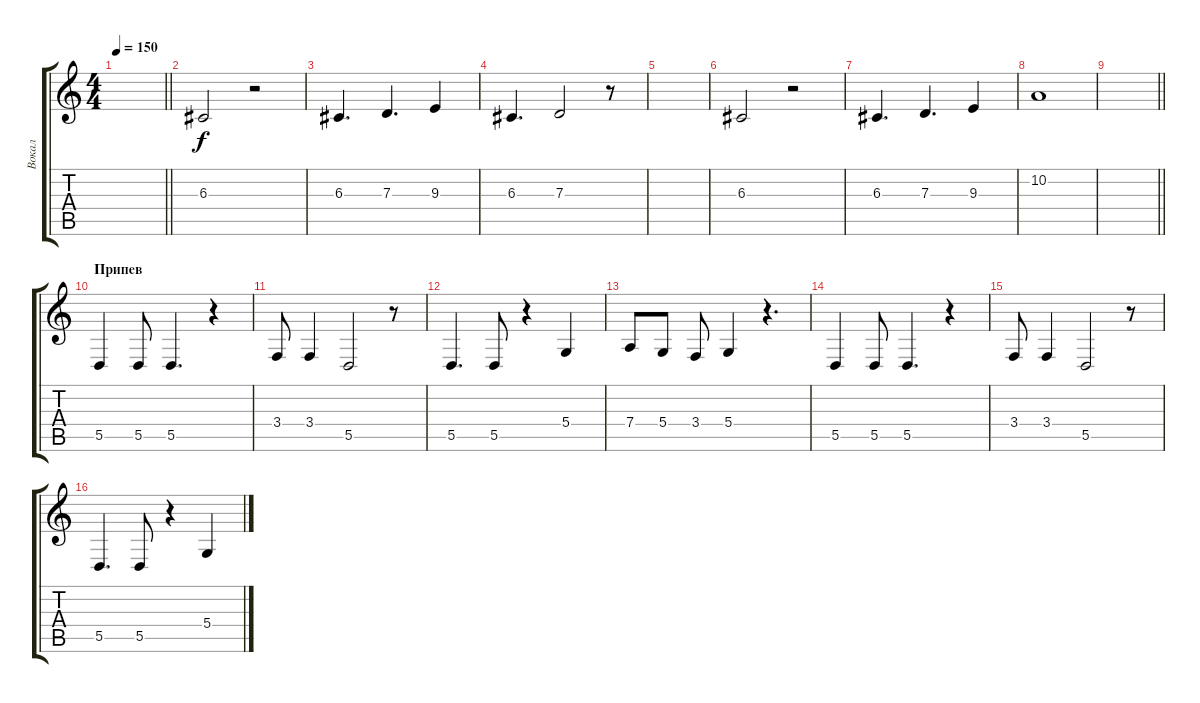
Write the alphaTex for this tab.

\track ("Вокал" "Вокал") {instrument flute}
\staff {score tabs}
\tuning (E4 B3 G3 D3 A2 E2) {hide}
\ts (4 4)
\tempo 150
\clef g2
\barLineRight lightlight
\ks c
|
\section ("" " ")
6.3.2 r.2 |
6.3.4{d} 7.3.4{d} 9.3.4 |
6.3.4{d} 7.3.2 r.8 |
|
6.3.2 r.2 |
6.3.4{d} 7.3.4{d} 9.3.4 |
10.2.1 |
\barLineRight lightlight
|
\section ("" "Припев")
5.5.4 5.5.8 5.5.4{d} r.4 |
3.4.8 3.4.4 5.5.2 r.8 |
5.5.4{d} 5.5.8 r.4 5.4.4 |
7.4.8 5.4.8 3.4.8 5.4.4 r.4{d} |
5.5.4 5.5.8 5.5.4{d} r.4 |
3.4.8 3.4.4 5.5.2 r.8 |
5.5.4{d} 5.5.8 r.4 5.4.4
